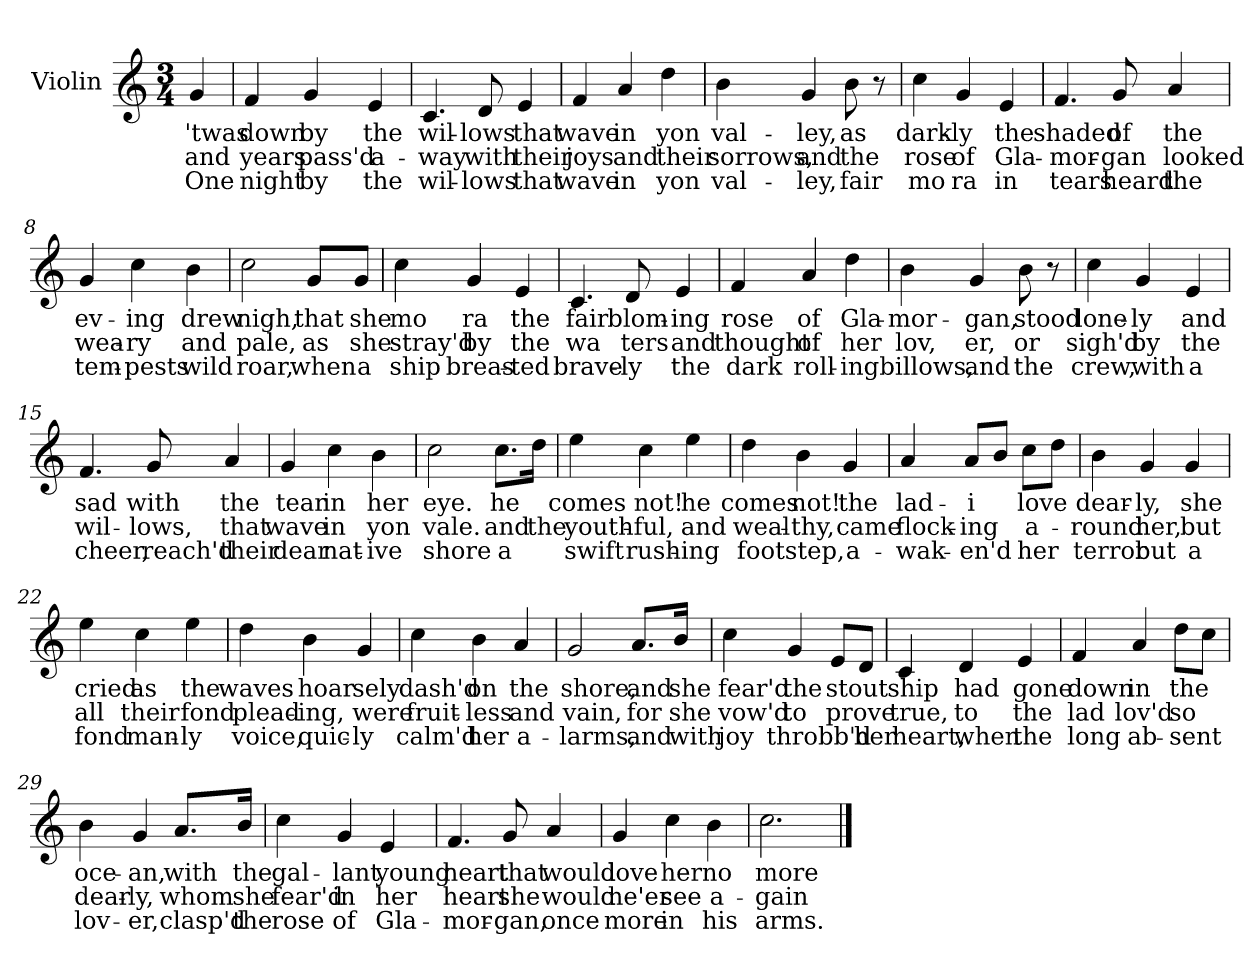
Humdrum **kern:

**kern	**text	**text	**text
*part1	*part1	*part1	*part1
*staff1	*staff1	*staff1	*staff1
*I"Violin	*	*	*
*I'Vln	*	*	*
*clefG2	*	*	*
*k[]	*	*	*
*C:	*	*	*
*M3/4	*	*	*
=1	=1	=1	=1
4g/	'twas	and	One
=2	=2	=2	=2
4f/	down	years	night
4g/	by	pass'd	by
4e/	the	a-	the
=3	=3	=3	=3
4.c/	wil-	way	wil-
8d/	lows	with	lows
4e/	that	their	that
=4	=4	=4	=4
4f/	wave	joys	wave
4a/	in	and	in
4dd\	yon	their	yon
=5	=5	=5	=5
4b\	val-	sorrows,	val-
4g/	ley,	and	ley,
8b\	as	the	fair
8r	.	.	.
!!LO:LB:g=z
=6	=6	=6	=6
4cc\	dark-	rose	mo
4g/	ly	of	ra
4e/	the	Gla-	in
=7	=7	=7	=7
4.f/	shaded	mor-	tears
8g/	of	gan	heard
4a/	the	looked	the
=8	=8	=8	=8
4g/	ev-	wea-	tem-
4cc\	ing	ry	pests
4b\	drew	and	wild
=9	=9	=9	=9
2cc\	nigh,	pale,	roar,
8g/L	that	as	when
8g/J	she	she	a
!!LO:LB:g=z
=10	=10	=10	=10
4cc\	mo	stray'd	ship
4g/	ra	by	breas-
4e/	the	the	ted
=11	=11	=11	=11
4.c/	fair	wa	brave-
8d/	blom-	ters	ly
4e/	ing	and	the
=12	=12	=12	=12
4f/	rose	thought	dark
4a/	of	of	roll-
4dd\	Gla-	her	ing
=13	=13	=13	=13
4b\	mor-	lov,	billows,
4g/	gan,	er,	and
8b\	stood	or	the
8r	.	.	.
!!LO:LB:g=z
=14	=14	=14	=14
4cc\	lone-	sigh'd	crew,
4g/	ly	by	with
4e/	and	the	a
=15	=15	=15	=15
4.f/	sad	wil-	cheer,
8g/	with	lows,	reach'd
4a/	the	that	their
=16	=16	=16	=16
4g/	tear	wave	dear
4cc\	in	in	nat-
4b\	her	yon	ive
=17	=17	=17	=17
2cc\	eye.	vale.	shore
8.cc\L	he	and	a
16dd\Jk	.	the	.
!!LO:LB:g=z
=18	=18	=18	=18
4ee\	comes	youth-	swift
4cc\	not!	ful,	rush-
4ee\	he	and	ing
=19	=19	=19	=19
4dd\	comes	weal-	foot
4b\	not!	thy,	step,
4g/	the	came	a-
=20	=20	=20	=20
4a/	lad-	flock-	wak-
8a/L	i	ing	en'd
8b/J	.	.	.
8cc\L	love	a-	her
8dd\J	.	.	.
=21	=21	=21	=21
4b\	dear-	round	terror
4g/	ly,	her,	but
4g/	she	but	a
!!LO:LB:g=z
=22	=22	=22	=22
4ee\	cried	all	fond
4cc\	as	their	man-
4ee\	the	fond	ly
=23	=23	=23	=23
4dd\	waves	plead-	voice,
4b\	hoar	ing,	quic-
4g/	sely	were	ly
=24	=24	=24	=24
4cc\	dash'd	fruit-	calm'd
4b\	on	less	her
4a/	the	and	a-
=25	=25	=25	=25
2g/	shore,	vain,	larms,
8.a/L	and	for	and
16b/Jk	she	she	with
!!LO:LB:g=z
=26	=26	=26	=26
4cc\	fear'd	vow'd	joy
4g/	the	to	throbb'd
8e/L	stout	prove	.
8d/J	.	.	her
=27	=27	=27	=27
4c/	ship	true,	heart,
4d/	had	to	when
4e/	gone	the	the
=28	=28	=28	=28
4f/	down	lad	long
4a/	in	lov'd	ab-
8dd\L	the	so	sent
8cc\J	.	.	.
=29	=29	=29	=29
4b\	oce-	dear-	lov-
4g/	an,	ly,	er,
8.a/L	with	whom	clasp'd
16b/Jk	the	she	the
!!LO:LB:g=z
=30	=30	=30	=30
4cc\	gal-	fear'd	rose
4g/	lant	in	of
4e/	young	her	Gla-
=31	=31	=31	=31
4.f/	heart	heart	mor-
8g/	that	she	gan,
4a/	would	would	once
=32	=32	=32	=32
4g/	love	ne'er	more
4cc\	her	see	in
4b\	no	a-	his
=33	=33	=33	=33
2.cc\	more	gain	arms.
==	==	==	==
*-	*-	*-	*-
